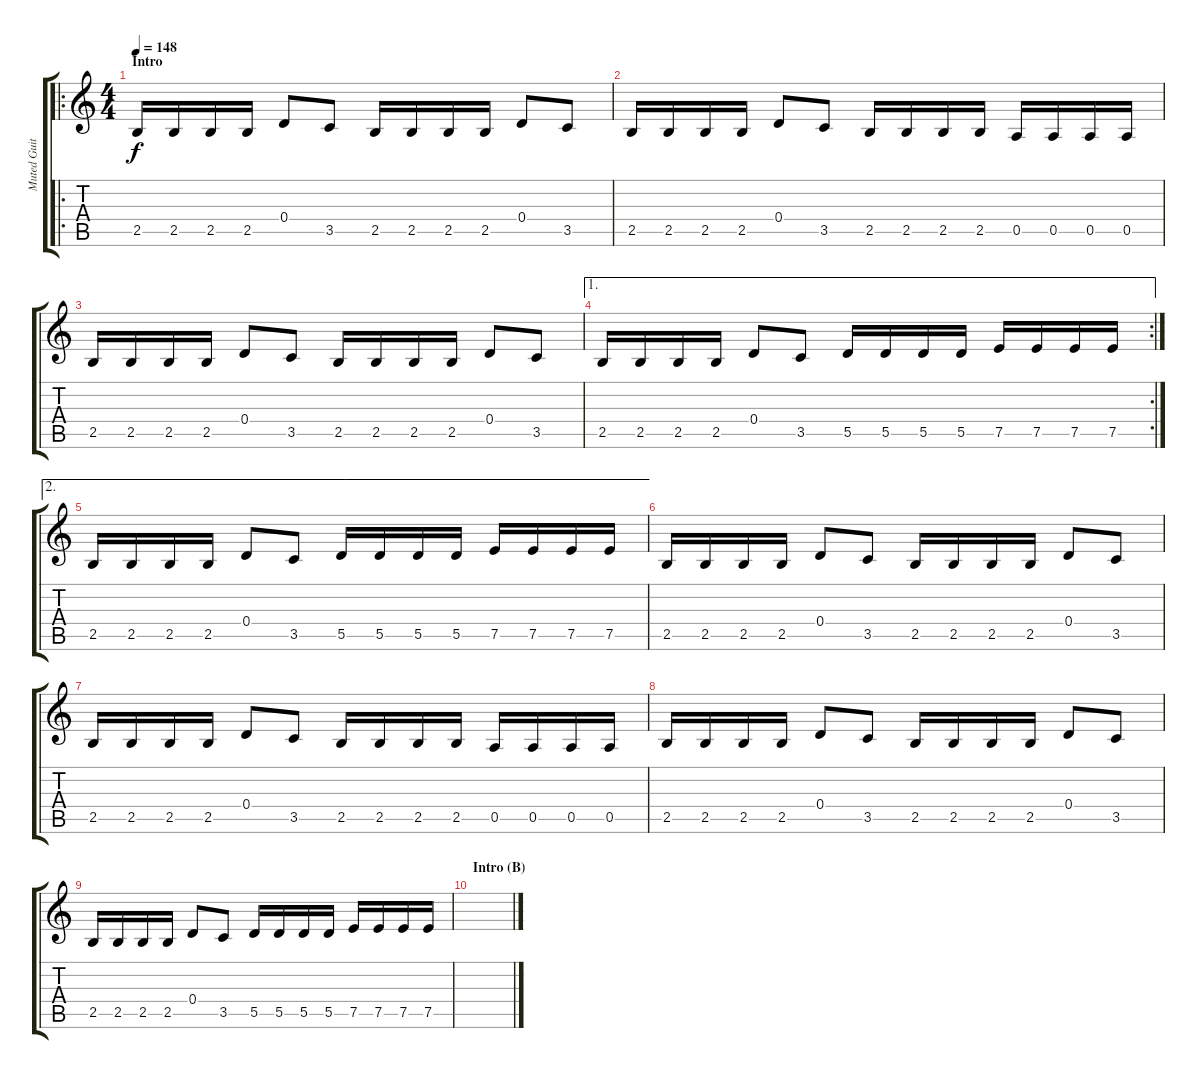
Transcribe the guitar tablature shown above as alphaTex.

\track ("Muted Guitar" "Muted Guit") {instrument electricguitarmuted}
\staff {score tabs}
\tuning (E4 B3 G3 D3 A2 E2) {hide}
\ro
\ts (4 4)
\section ("" "Intro")
\tempo 148
\clef g2
\ks c
2.5.16{dy f instrument electricguitarmuted} 2.5.16 2.5.16 2.5.16 0.4.8 3.5.8 2.5.16 2.5.16 2.5.16 2.5.16 0.4.8 3.5.8 |
2.5.16 2.5.16 2.5.16 2.5.16 0.4.8 3.5.8 2.5.16 2.5.16 2.5.16 2.5.16 0.5.16 0.5.16 0.5.16 0.5.16 |
2.5.16 2.5.16 2.5.16 2.5.16 0.4.8 3.5.8 2.5.16 2.5.16 2.5.16 2.5.16 0.4.8 3.5.8 |
\ae 1
\rc 2
2.5.16 2.5.16 2.5.16 2.5.16 0.4.8 3.5.8 5.5.16 5.5.16 5.5.16 5.5.16 7.5.16 7.5.16 7.5.16 7.5.16 |
\ae 2
2.5.16 2.5.16 2.5.16 2.5.16 0.4.8 3.5.8 5.5.16 5.5.16 5.5.16 5.5.16 7.5.16 7.5.16 7.5.16 7.5.16 |
2.5.16 2.5.16 2.5.16 2.5.16 0.4.8 3.5.8 2.5.16 2.5.16 2.5.16 2.5.16 0.4.8 3.5.8 |
2.5.16 2.5.16 2.5.16 2.5.16 0.4.8 3.5.8 2.5.16 2.5.16 2.5.16 2.5.16 0.5.16 0.5.16 0.5.16 0.5.16 |
2.5.16 2.5.16 2.5.16 2.5.16 0.4.8 3.5.8 2.5.16 2.5.16 2.5.16 2.5.16 0.4.8 3.5.8 |
2.5.16 2.5.16 2.5.16 2.5.16 0.4.8 3.5.8 5.5.16 5.5.16 5.5.16 5.5.16 7.5.16 7.5.16 7.5.16 7.5.16 |
\section ("" "Intro (B)")
